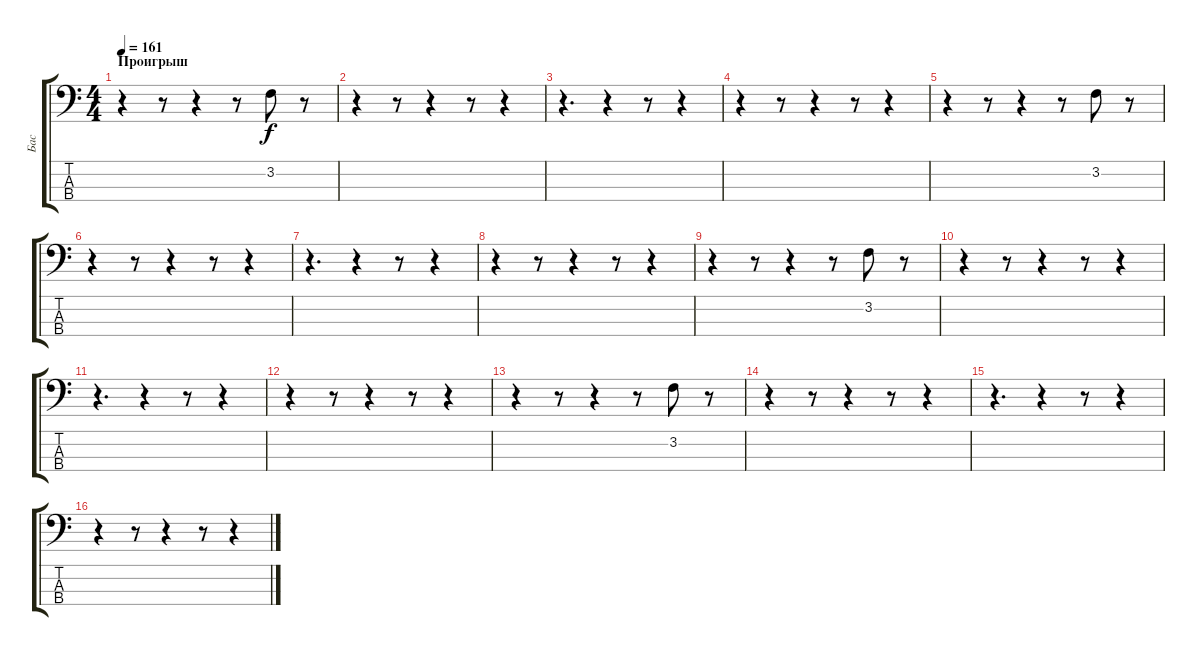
\track ("Бас" "Бас") {instrument slapbass2}
\staff {score tabs}
\tuning (G2 D2 A1 E1) {hide}
\ts (4 4)
\section ("" "Проигрыш")
\tempo 161
\clef f4
\ks c
r.4{dy f} r.8 r.4 r.8 3.2.8 r.8 |
r.4 r.8 r.4 r.8 r.4 |
r.4{d} r.4 r.8 r.4 |
r.4 r.8 r.4 r.8 r.4 |
r.4 r.8 r.4 r.8 3.2.8 r.8 |
r.4 r.8 r.4 r.8 r.4 |
r.4{d} r.4 r.8 r.4 |
r.4 r.8 r.4 r.8 r.4 |
r.4 r.8 r.4 r.8 3.2.8 r.8 |
r.4 r.8 r.4 r.8 r.4 |
r.4{d} r.4 r.8 r.4 |
r.4 r.8 r.4 r.8 r.4 |
r.4 r.8 r.4 r.8 3.2.8 r.8 |
r.4 r.8 r.4 r.8 r.4 |
r.4{d} r.4 r.8 r.4 |
r.4 r.8 r.4 r.8 r.4
